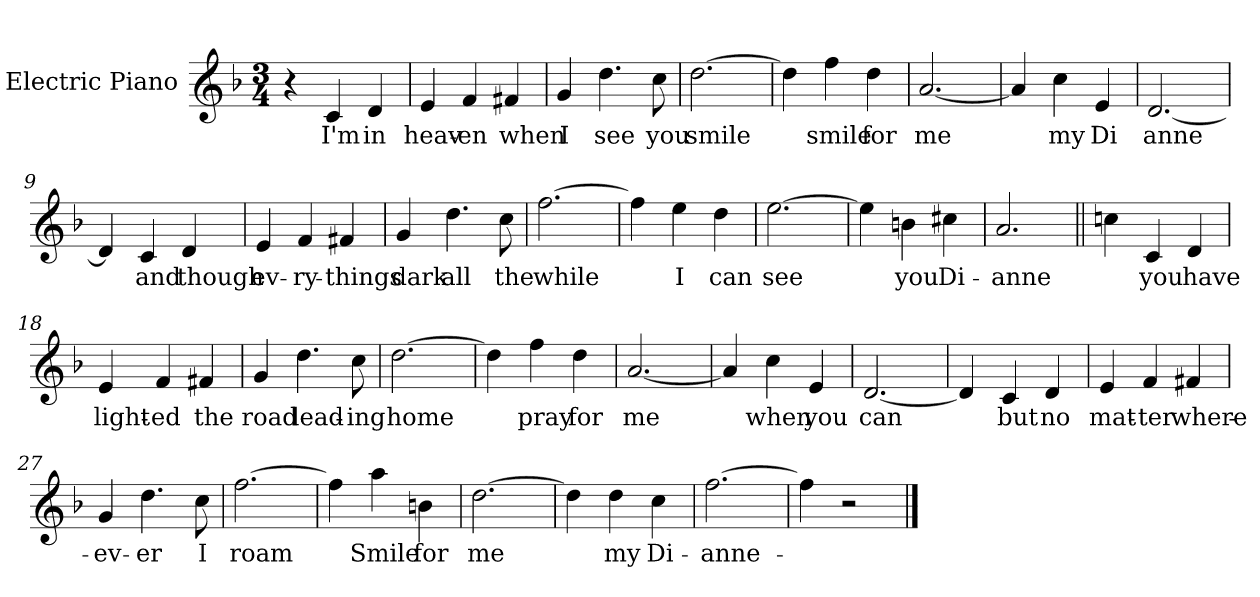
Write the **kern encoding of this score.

**kern	**text
*part1	*part1
*staff1	*staff1
*I"Electric Piano	*
*I'E.Pno	*
*clefG2	*
*k[b-]	*
*F:	*
*M3/4	*
=1	=1
4r	.
4c/	I'm
4d/	in
=2	=2
4e/	heav-
4f/	-en
4f#X/	when
=3	=3
4g/	I
4.dd\	see
8cc\	you
=4	=4
[2.dd\	smile
=5	=5
4dd\]	.
4ff\	smile
4dd\	for
=6	=6
[2.a/	me
!!LO:LB:g=z
=7	=7
4a/]	.
4cc\	my
4e/	Di
=8	=8
[2.d/	anne
=9	=9
4d/]	.
4c/	and
4d/	though
=10	=10
4e/	ev-
4f/	-ry-
4f#X/	-things
=11	=11
4g/	dark
4.dd\	all
8cc\	the
=12	=12
[2.ff\	while
=13	=13
4ff\]	.
4ee\	I
4dd\	can
!!LO:LB:g=z
=14	=14
[2.ee\	see
=15	=15
4ee\]	.
4bn\	you
4cc#X\	Di-
=16	=16
2.a/	-anne
=17||	=17||
4ccn\	.
4c/	you
4d/	have
=18	=18
4e/	light-
4f/	-ed
4f#X/	the
=19	=19
4g/	road
4.dd\	lead-
8cc\	-ing
=20	=20
[2.dd\	home
!!LO:LB:g=z
=21	=21
4dd\]	.
4ff\	pray
4dd\	for
=22	=22
[2.a/	me
=23	=23
4a/]	.
4cc\	when
4e/	you
=24	=24
[2.d/	can
=25	=25
4d/]	.
4c/	but
4d/	no
=26	=26
4e/	mat-
4f/	-ter
4f#X/	where-
=27	=27
4g/	-ev-
4.dd\	-er
8cc\	I
!!LO:LB:g=z
=28	=28
[2.ff\	roam
=29	=29
4ff\]	.
4aa\	Smile
4bn\	for
=30	=30
[2.dd\	me
=31	=31
4dd\]	.
4dd\	my
4cc\	Di-
=32	=32
[2.ff\	-anne-
=33	=33
4ff\]	.
2r	.
==	==
*-	*-
